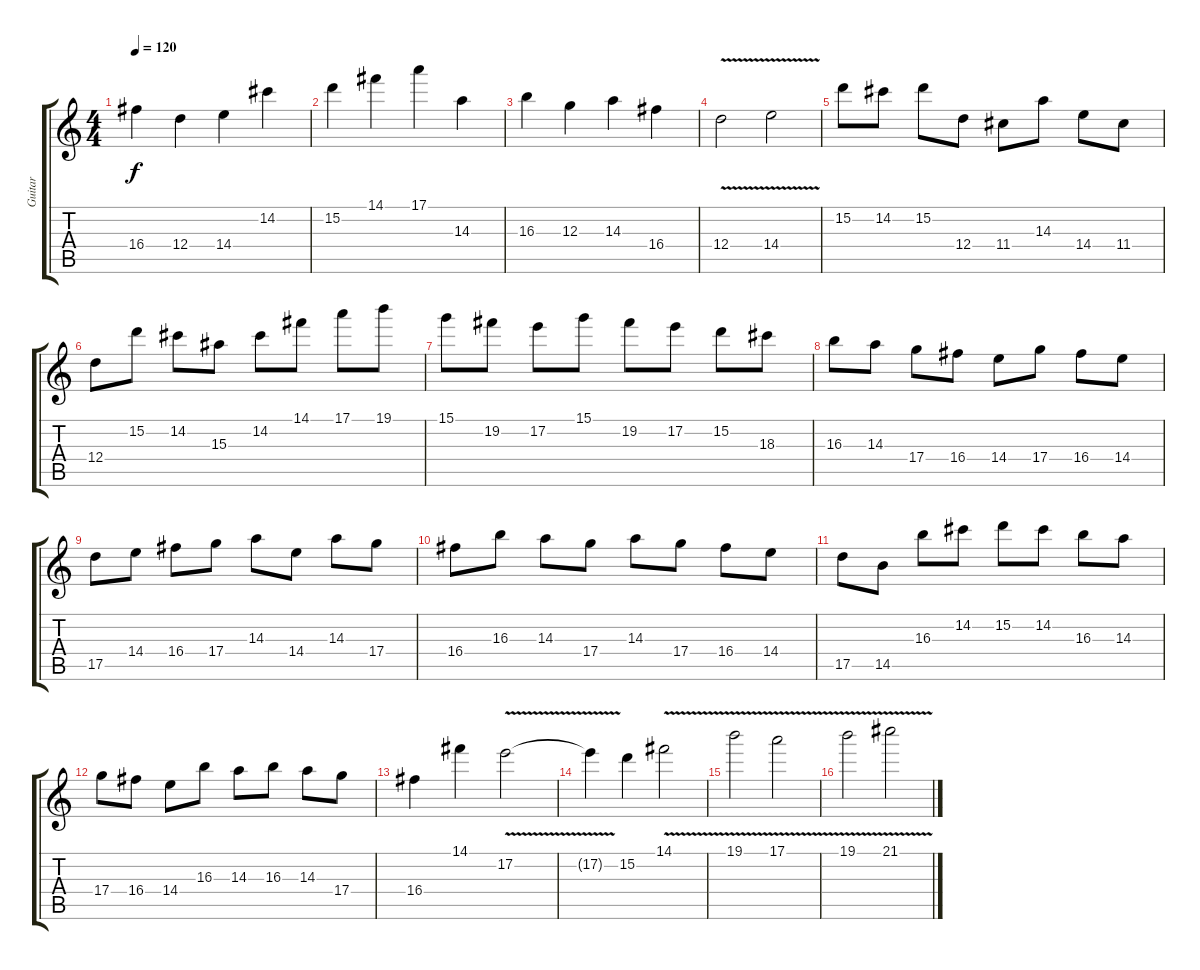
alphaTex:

\track ("Guitar" "Guitar") {instrument distortionguitar}
\staff {score tabs}
\tuning (E4 B3 G3 D3 A2 E2) {hide}
\ts (4 4)
\tempo 120
\clef g2
\ks c
16.4.4{dy f} 12.4.4 14.4.4 14.2.4 |
15.2.4 14.1.4 17.1.4 14.3.4 |
16.3.4 12.3.4 14.3.4 16.4.4 |
12.4{v}.2 14.4{v}.2 |
15.2.8 14.2.8 15.2.8 12.4.8 11.4.8 14.3.8 14.4.8 11.4.8 |
12.4.8 15.2.8 14.2.8 15.3.8 14.2.8 14.1.8 17.1.8 19.1.8 |
15.1.8 19.2.8 17.2.8 15.1.8 19.2.8 17.2.8 15.2.8 18.3.8 |
16.3.8 14.3.8 17.4.8 16.4.8 14.4.8 17.4.8 16.4.8 14.4.8 |
17.5.8 14.4.8 16.4.8 17.4.8 14.3.8 14.4.8 14.3.8 17.4.8 |
16.4.8 16.3.8 14.3.8 17.4.8 14.3.8 17.4.8 16.4.8 14.4.8 |
17.5.8 14.5.8 16.3.8 14.2.8 15.2.8 14.2.8 16.3.8 14.3.8 |
17.4.8 16.4.8 14.4.8 16.3.8 14.3.8 16.3.8 14.3.8 17.4.8 |
16.4.4 14.1.4 17.2{v}.2 |
17.2{t}.4 15.2.4 14.1{v}.2 |
19.1{v}.2 17.1{v}.2 |
19.1{v}.2 21.1{v}.2
